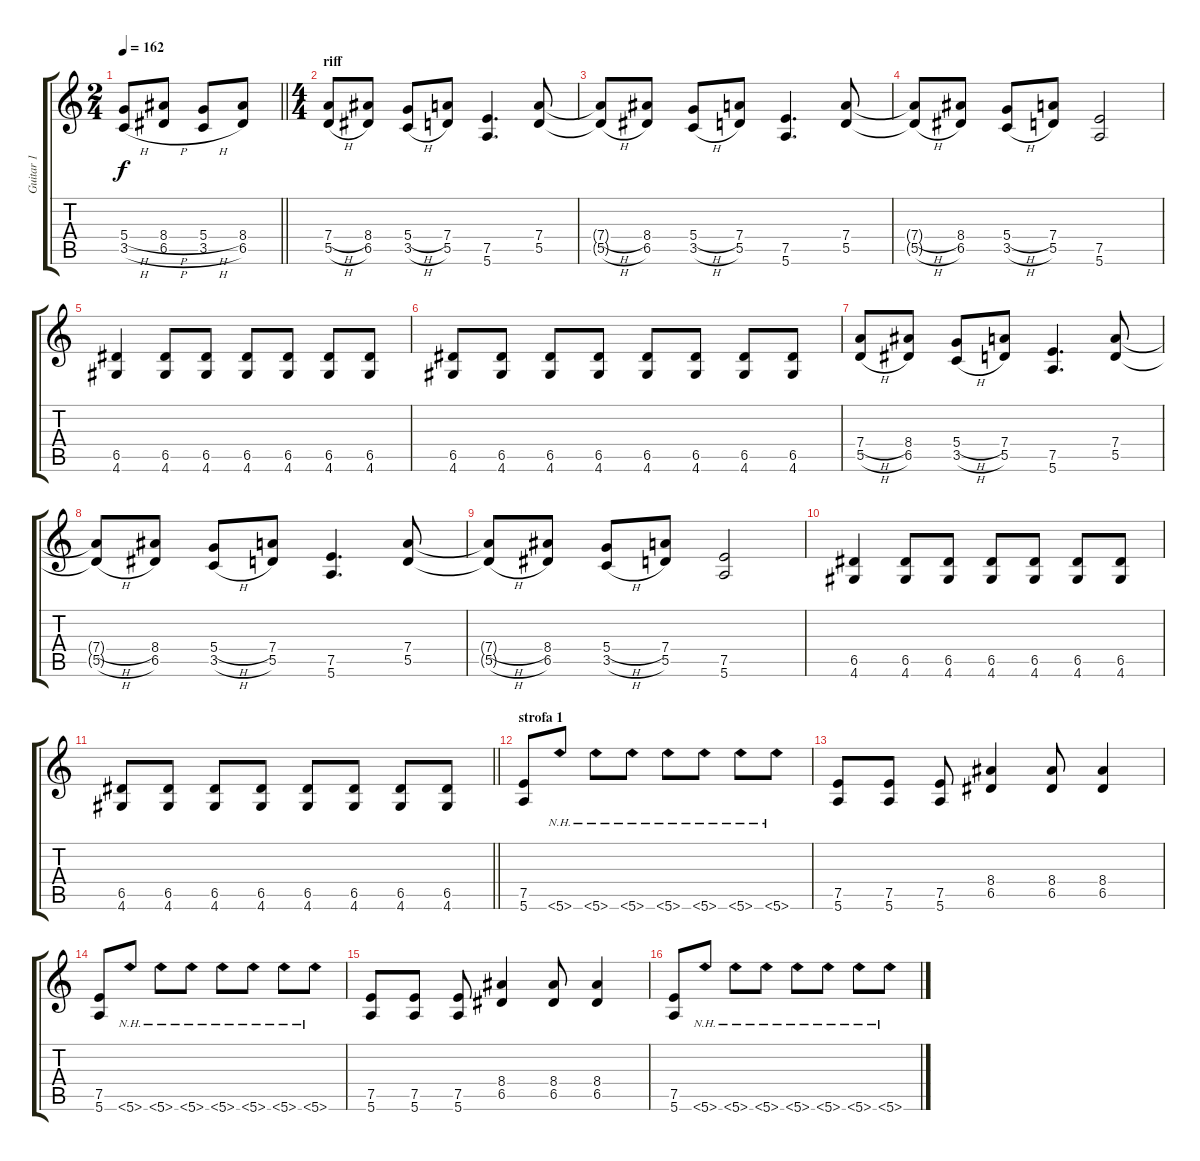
\track ("Guitar 1" "Guitar 1") {instrument distortionguitar}
\staff {score tabs}
\tuning (E4 B3 G3 D3 A2 E2) {hide}
\ts (2 4)
\tempo 162
\clef g2
\barLineRight lightlight
\ks c
(5.4{h} 3.5{h}).8{dy f} (8.4{h} 6.5{h}).8 (5.4{h} 3.5{h}).8 (8.4 6.5).8 |
\ts (4 4)
\section ("" "riff")
(7.4{h} 5.5{h}).8 (8.4 6.5).8 (5.4{h} 3.5{h}).8 (7.4 5.5).8 (7.5 5.6).4{d} (7.4 5.5).8 |
(7.4{h t} 5.5{h t}).8 (8.4 6.5).8 (5.4{h} 3.5{h}).8 (7.4 5.5).8 (7.5 5.6).4{d} (7.4 5.5).8 |
(7.4{h t} 5.5{h t}).8 (8.4 6.5).8 (5.4{h} 3.5{h}).8 (7.4 5.5).8 (7.5 5.6).2 |
(6.5 4.6).4 (6.5 4.6).8 (6.5 4.6).8 (6.5 4.6).8 (6.5 4.6).8 (6.5 4.6).8 (6.5 4.6).8 |
(6.5 4.6).8 (6.5 4.6).8 (6.5 4.6).8 (6.5 4.6).8 (6.5 4.6).8 (6.5 4.6).8 (6.5 4.6).8 (6.5 4.6).8 |
(7.4{h} 5.5{h}).8 (8.4 6.5).8 (5.4{h} 3.5{h}).8 (7.4 5.5).8 (7.5 5.6).4{d} (7.4 5.5).8 |
(7.4{h t} 5.5{h t}).8 (8.4 6.5).8 (5.4{h} 3.5{h}).8 (7.4 5.5).8 (7.5 5.6).4{d} (7.4 5.5).8 |
(7.4{h t} 5.5{h t}).8 (8.4 6.5).8 (5.4{h} 3.5{h}).8 (7.4 5.5).8 (7.5 5.6).2 |
(6.5 4.6).4 (6.5 4.6).8 (6.5 4.6).8 (6.5 4.6).8 (6.5 4.6).8 (6.5 4.6).8 (6.5 4.6).8 |
\barLineRight lightlight
(6.5 4.6).8 (6.5 4.6).8 (6.5 4.6).8 (6.5 4.6).8 (6.5 4.6).8 (6.5 4.6).8 (6.5 4.6).8 (6.5 4.6).8 |
\section ("" "strofa 1")
(7.5 5.6).8 5.6{nh}.8 5.6{nh}.8 5.6{nh}.8 5.6{nh}.8 5.6{nh}.8 5.6{nh}.8 5.6{nh}.8 |
(7.5 5.6).8 (7.5 5.6).8 (7.5 5.6).8 (8.4 6.5).4 (8.4 6.5).8 (8.4 6.5).4 |
(7.5 5.6).8 5.6{nh}.8 5.6{nh}.8 5.6{nh}.8 5.6{nh}.8 5.6{nh}.8 5.6{nh}.8 5.6{nh}.8 |
(7.5 5.6).8 (7.5 5.6).8 (7.5 5.6).8 (8.4 6.5).4 (8.4 6.5).8 (8.4 6.5).4 |
(7.5 5.6).8 5.6{nh}.8 5.6{nh}.8 5.6{nh}.8 5.6{nh}.8 5.6{nh}.8 5.6{nh}.8 5.6{nh}.8
